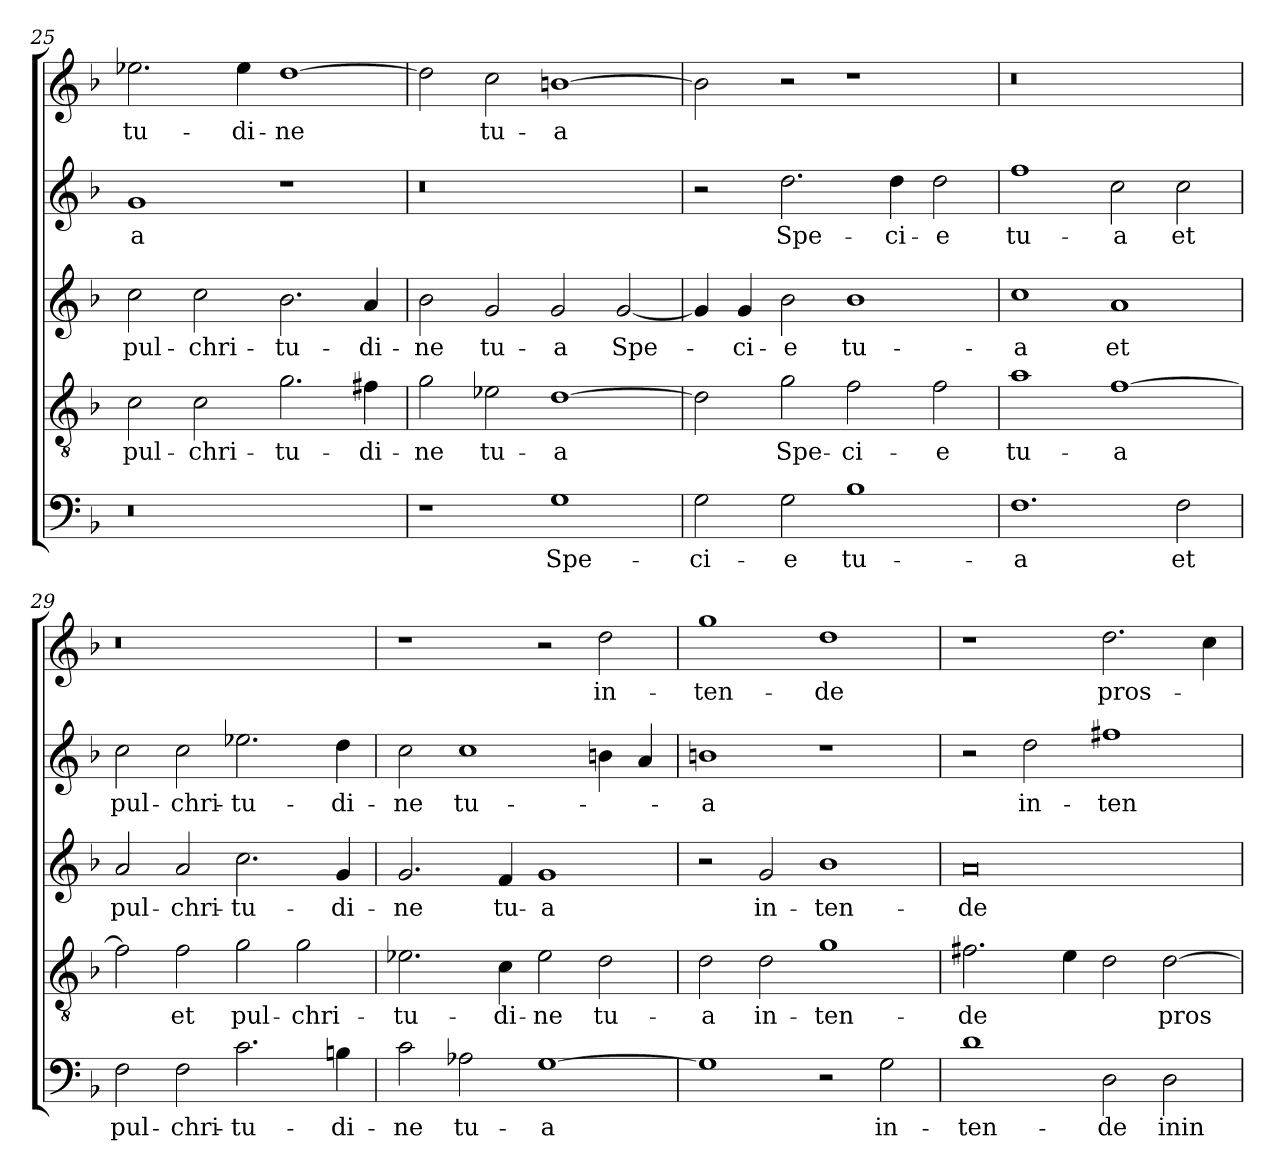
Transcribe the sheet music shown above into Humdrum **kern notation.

**kern	**text	**kern	**text	**kern	**text	**kern	**text	**kern	**text
*part5	*part5	*part4	*part4	*part3	*part3	*part2	*part2	*part1	*part1
*staff5	*staff5	*staff4	*staff4	*staff3	*staff3	*staff2	*staff2	*staff1	*staff1
*clefF4	*	*clefGv2	*	*clefG2	*	*clefG2	*	*clefG2	*
*k[b-]	*	*k[b-]	*	*k[b-]	*	*k[b-]	*	*k[b-]	*
=25	=25	=25	=25	=25	=25	=25	=25	=25	=25
0r	.	2c	pul-	2cc	pul-	1g	-a	2.ee-X	-tu-
.	.	2c	-chri-	2cc	-chri-	.	.	.	.
.	.	.	.	.	.	.	.	4ee-	-di-
.	.	2.g	-tu-	2.b-	-tu-	1r	.	[1dd	-ne
.	.	4f#X	-di-	4a	-di-	.	.	.	.
!!LO:LB:g=z
=26	=26	=26	=26	=26	=26	=26	=26	=26	=26
1r	.	2g	-ne	2b-	-ne	0r	.	2dd]	.
.	.	2e-X	tu-	2g	tu-	.	.	2cc	tu-
1G	Spe-	[1d	-a	2g	-a	.	.	[1bn	-a
.	.	.	.	[2g	Spe-	.	.	.	.
=27	=27	=27	=27	=27	=27	=27	=27	=27	=27
2G	-ci-	2d]	.	4g]	.	2r	.	2b]	.
.	.	.	.	4g	-ci-	.	.	.	.
2G	-e	2g	Spe-	2b-	-e	2.dd	Spe-	2r	.
1B-	tu-	2f	-ci-	1b-	tu-	.	.	1r	.
.	.	.	.	.	.	4dd	-ci-	.	.
.	.	2f	-e	.	.	2dd	-e	.	.
=28	=28	=28	=28	=28	=28	=28	=28	=28	=28
1.F	-a	1a	tu-	1cc	-a	1ff	tu-	0r	.
.	.	[1f	-a	1a	et	2cc	-a	.	.
2F	et	.	.	.	.	2cc	et	.	.
=29	=29	=29	=29	=29	=29	=29	=29	=29	=29
2F	pul-	2f]	.	2a	pul-	2cc	pul-	0r	.
2F	-chri-	2f	et	2a	-chri-	2cc	-chri-	.	.
2.c	-tu-	2g	pul-	2.cc	-tu-	2.ee-X	-tu-	.	.
.	.	2g	-chri-	.	.	.	.	.	.
4Bn	-di-	.	.	4g	-di-	4dd	-di-	.	.
!!LO:LB:g=z
=30	=30	=30	=30	=30	=30	=30	=30	=30	=30
2c	-ne	2.e-X	-tu-	2.g	-ne	2cc	-ne	1r	.
2A-X	tu-	.	.	.	.	1cc	tu-	.	.
.	.	4c	-di-	4f	tu-	.	.	.	.
[1G	-a	2e-	-ne	1g	-a	.	.	2r	.
.	.	2d	tu-	.	.	4bn	.	2dd	in-
.	.	.	.	.	.	4a	.	.	.
=31	=31	=31	=31	=31	=31	=31	=31	=31	=31
1G]	.	2d	-a	2r	.	1bn	-a	1gg	-ten-
.	.	2d	in-	2g	in-	.	.	.	.
2r	.	1g	-ten-	1b-	-ten-	1r	.	1dd	-de
2G	in-	.	.	.	.	.	.	.	.
=32	=32	=32	=32	=32	=32	=32	=32	=32	=32
1d	-ten-	2.f#X	-de	0a	-de	2r	.	1r	.
.	.	.	.	.	.	2dd	in-	.	.
.	.	4e	.	.	.	.	.	.	.
2D	-de	2d	.	.	.	1ff#X	-ten-	2.dd	pros-
2D	inin-	[2d	pros-	.	.	.	.	.	.
.	.	.	.	.	.	.	.	4cc	.
=	=	=	=	=	=	=	=	=	=
*-	*-	*-	*-	*-	*-	*-	*-	*-	*-
